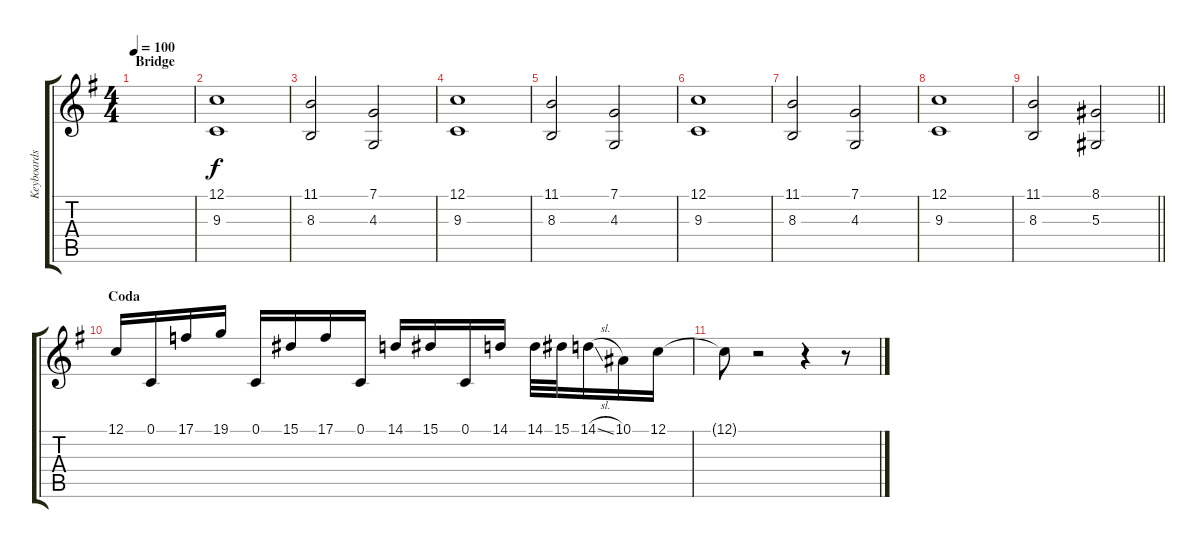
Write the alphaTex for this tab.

\track ("Keyboards" "Keyboards") {instrument stringensemble1}
\staff {score tabs}
\tuning (C4 G3 Eb3 Bb2 F2 C2) {hide}
\ts (4 4)
\section ("" "Bridge")
\tempo 100
\clef g2
\ks eminor
|
(12.1 9.3).1{volume 12 balance 8 instrument churchorgan} |
(11.1 8.3).2 (7.1 4.3).2 |
(12.1 9.3).1 |
(11.1 8.3).2 (7.1 4.3).2 |
(12.1 9.3).1 |
(11.1 8.3).2 (7.1 4.3).2 |
(12.1 9.3).1 |
\barLineRight lightlight
(11.1 8.3).2 (8.1 5.3).2 |
\section ("" "Coda")
12.1.16{volume 16 instrument lead2sawtooth} 0.1.16 17.1.16 19.1.16 0.1.16 15.1.16 17.1.16 0.1.16 14.1.16 15.1.16 0.1.16 14.1.16 14.1.32 15.1.32 14.1{sl}.16 10.1.16 12.1.16 |
12.1{t}.8 r.2 r.4 r.8
